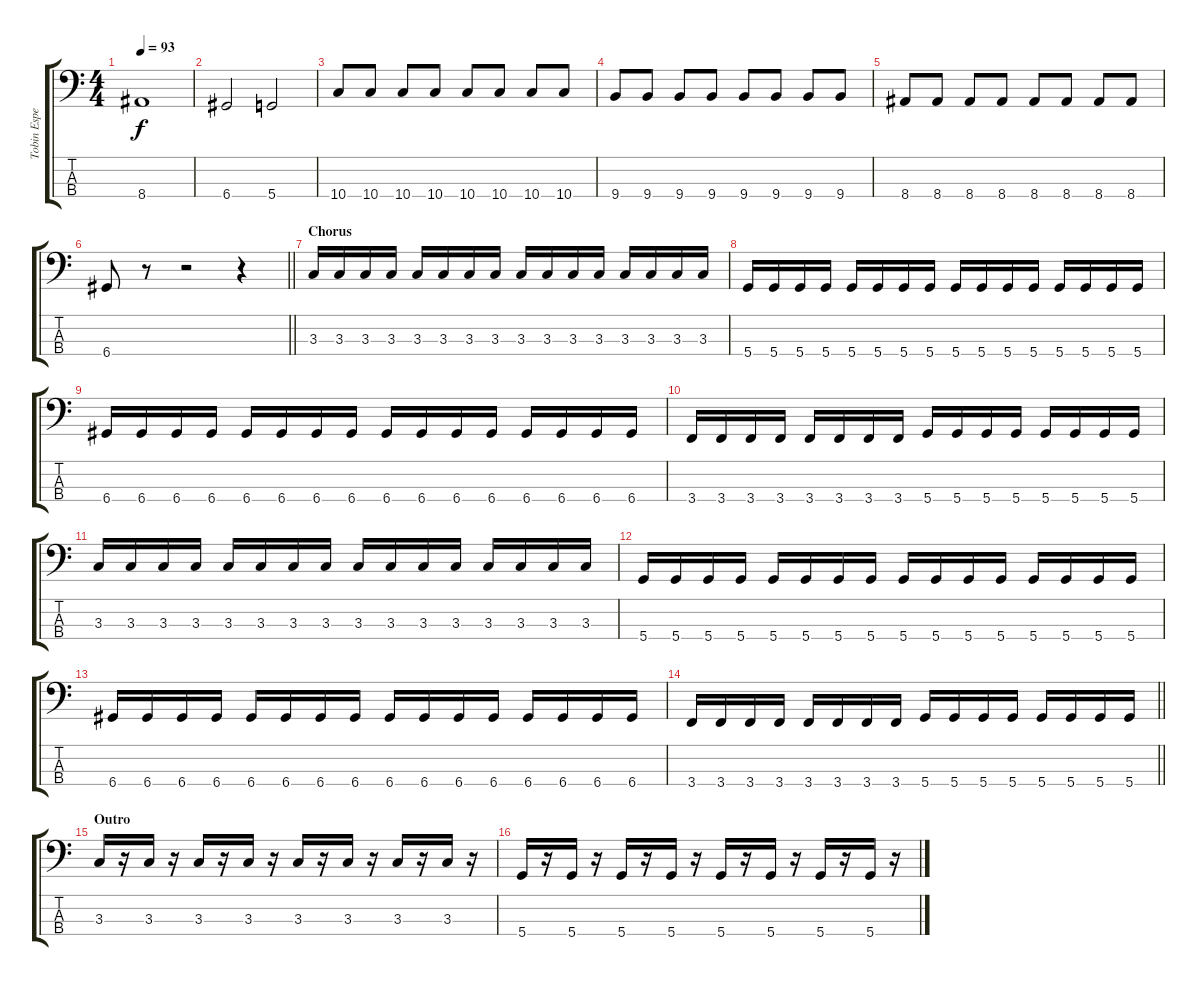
\track ("Tobin Esperance" "Tobin Espe") {instrument electricbassfinger}
\staff {score tabs}
\tuning (G2 D2 A1 D1) {hide}
\ts (4 4)
\tempo 93
\clef f4
\ks c
8.4.1{dy f} |
6.4.2 5.4.2 |
10.4.8 10.4.8 10.4.8 10.4.8 10.4.8 10.4.8 10.4.8 10.4.8 |
9.4.8 9.4.8 9.4.8 9.4.8 9.4.8 9.4.8 9.4.8 9.4.8 |
8.4.8 8.4.8 8.4.8 8.4.8 8.4.8 8.4.8 8.4.8 8.4.8 |
\barLineRight lightlight
6.4.8 r.8 r.2 r.4 |
\section ("" "Chorus")
3.3.16 3.3.16 3.3.16 3.3.16 3.3.16 3.3.16 3.3.16 3.3.16 3.3.16 3.3.16 3.3.16 3.3.16 3.3.16 3.3.16 3.3.16 3.3.16 |
5.4.16 5.4.16 5.4.16 5.4.16 5.4.16 5.4.16 5.4.16 5.4.16 5.4.16 5.4.16 5.4.16 5.4.16 5.4.16 5.4.16 5.4.16 5.4.16 |
6.4.16 6.4.16 6.4.16 6.4.16 6.4.16 6.4.16 6.4.16 6.4.16 6.4.16 6.4.16 6.4.16 6.4.16 6.4.16 6.4.16 6.4.16 6.4.16 |
3.4.16 3.4.16 3.4.16 3.4.16 3.4.16 3.4.16 3.4.16 3.4.16 5.4.16 5.4.16 5.4.16 5.4.16 5.4.16 5.4.16 5.4.16 5.4.16 |
3.3.16 3.3.16 3.3.16 3.3.16 3.3.16 3.3.16 3.3.16 3.3.16 3.3.16 3.3.16 3.3.16 3.3.16 3.3.16 3.3.16 3.3.16 3.3.16 |
5.4.16 5.4.16 5.4.16 5.4.16 5.4.16 5.4.16 5.4.16 5.4.16 5.4.16 5.4.16 5.4.16 5.4.16 5.4.16 5.4.16 5.4.16 5.4.16 |
6.4.16 6.4.16 6.4.16 6.4.16 6.4.16 6.4.16 6.4.16 6.4.16 6.4.16 6.4.16 6.4.16 6.4.16 6.4.16 6.4.16 6.4.16 6.4.16 |
\barLineRight lightlight
3.4.16 3.4.16 3.4.16 3.4.16 3.4.16 3.4.16 3.4.16 3.4.16 5.4.16 5.4.16 5.4.16 5.4.16 5.4.16 5.4.16 5.4.16 5.4.16 |
\section ("" "Outro")
3.3.16 r.16 3.3.16 r.16 3.3.16 r.16 3.3.16 r.16 3.3.16 r.16 3.3.16 r.16 3.3.16 r.16 3.3.16 r.16 |
5.4.16 r.16 5.4.16 r.16 5.4.16 r.16 5.4.16 r.16 5.4.16 r.16 5.4.16 r.16 5.4.16 r.16 5.4.16 r.16
